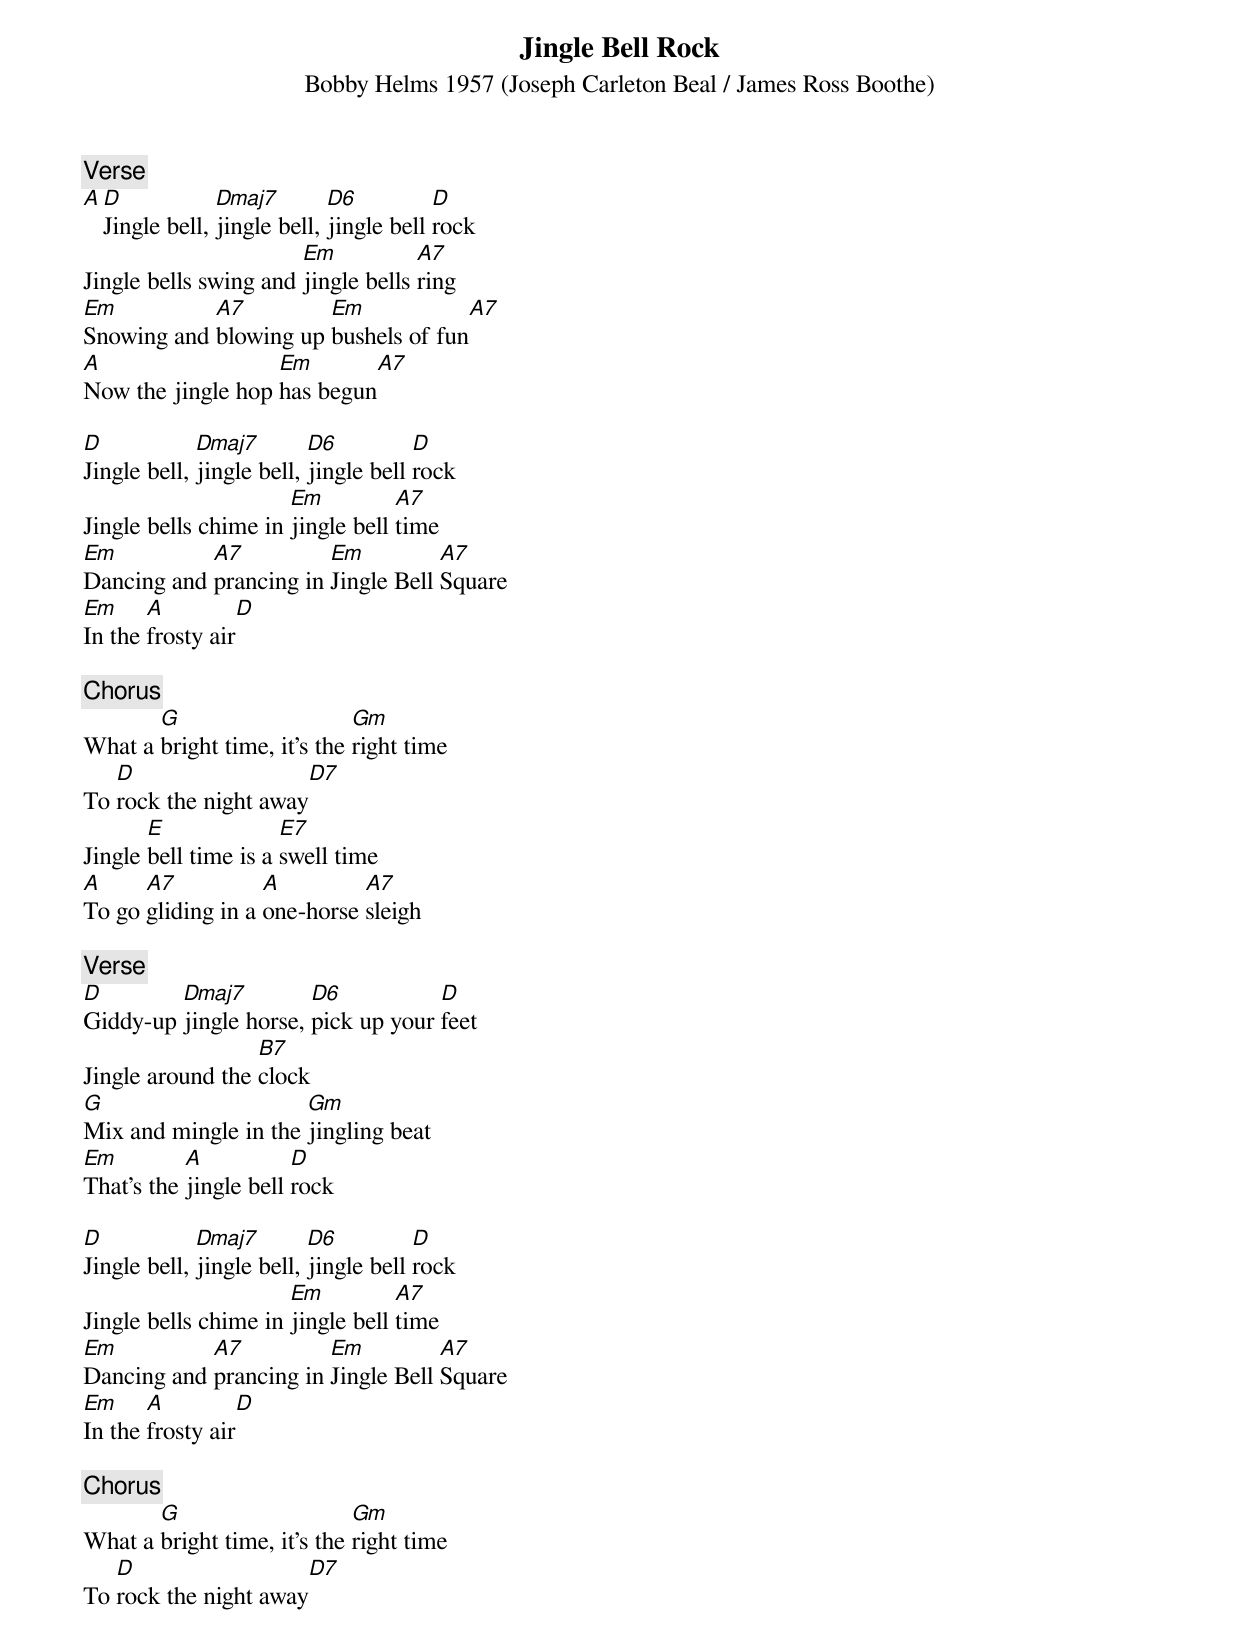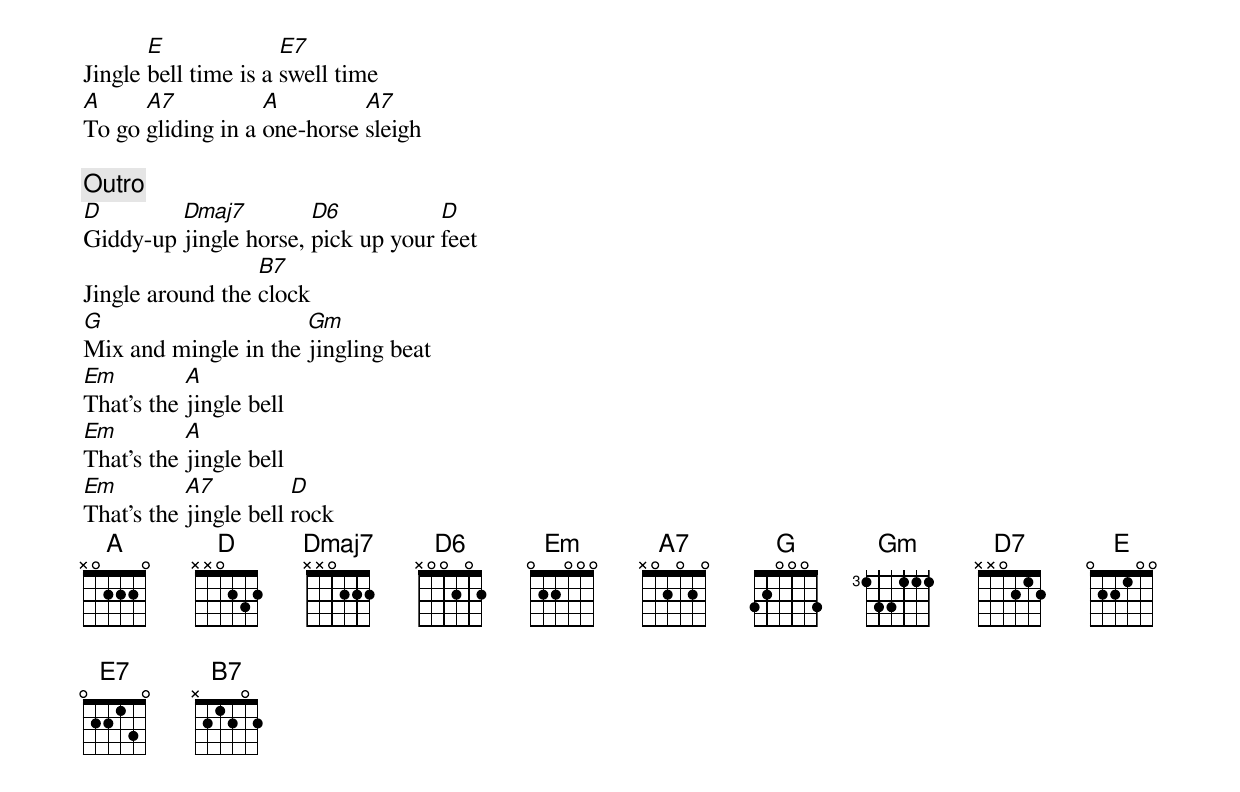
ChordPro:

{t:Jingle Bell Rock}
{st: Bobby Helms 1957 (Joseph Carleton Beal / James Ross Boothe)}

{c: Verse}
[A][D]Jingle bell, [Dmaj7]jingle bell, [D6]jingle bell [D]rock
Jingle bells swing and [Em]jingle bells [A7]ring
[Em]Snowing and [A7]blowing up [Em]bushels of fun[A7]
[A]Now the jingle hop [Em]has begun[A7]

[D]Jingle bell, [Dmaj7]jingle bell, [D6]jingle bell [D]rock
Jingle bells chime in [Em]jingle bell [A7]time
[Em]Dancing and [A7]prancing in [Em]Jingle Bell [A7]Square
[Em]In the [A]frosty air[D]

{c: Chorus}
What a [G]bright time, it's the [Gm]right time
To [D]rock the night away[D7]
Jingle [E]bell time is a [E7]swell time
[A]To go [A7]gliding in a [A]one-horse [A7]sleigh

{c: Verse}
[D]Giddy-up [Dmaj7]jingle horse, [D6]pick up your [D]feet
Jingle around the [B7]clock
[G]Mix and mingle in the [Gm]jingling beat
[Em]That's the [A]jingle bell [D]rock

[D]Jingle bell, [Dmaj7]jingle bell, [D6]jingle bell [D]rock
Jingle bells chime in [Em]jingle bell [A7]time
[Em]Dancing and [A7]prancing in [Em]Jingle Bell [A7]Square
[Em]In the [A]frosty air[D]

{c: Chorus}
What a [G]bright time, it's the [Gm]right time
To [D]rock the night away[D7]
Jingle [E]bell time is a [E7]swell time
[A]To go [A7]gliding in a [A]one-horse [A7]sleigh

{c: Outro}
[D]Giddy-up [Dmaj7]jingle horse, [D6]pick up your [D]feet
Jingle around the [B7]clock
[G]Mix and mingle in the [Gm]jingling beat
[Em]That's the [A]jingle bell
[Em]That's the [A]jingle bell
[Em]That's the [A7]jingle bell [D]rock
